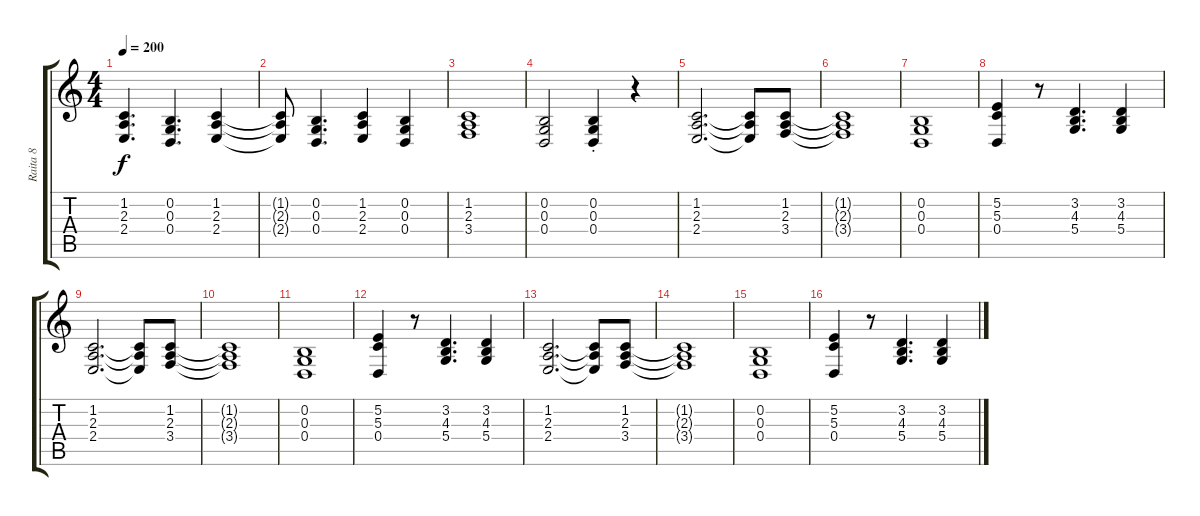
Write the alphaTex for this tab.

\track ("Raita 8" "Raita 8") {instrument pad3polysynth}
\staff {score tabs}
\tuning (E4 B3 G3 D3 A2 E2) {hide}
\ts (4 4)
\tempo 200
\clef g2
\ks c
(1.2 2.3 2.4).4{d dy f} (0.2 0.3 0.4).4{d} (1.2 2.3 2.4).4 |
(1.2{t} 2.3{t} 2.4{t}).8 (0.2 0.3 0.4).4{d} (1.2 2.3 2.4).4 (0.2 0.3 0.4).4 |
(1.2 2.3 3.4).1 |
(0.2 0.3 0.4).2 (0.2{st} 0.3{st} 0.4{st}).4 r.4 |
(1.2 2.3 2.4).2{d} (1.2{t} 2.3{t} 2.4{t}).8 (1.2 2.3 3.4).8 |
(1.2{t} 2.3{t} 3.4{t}).1 |
(0.2 0.3 0.4).1 |
(5.2 5.3 0.4).4 r.8 (3.2 4.3 5.4).4{d} (3.2 4.3 5.4).4 |
(1.2 2.3 2.4).2{d} (1.2{t} 2.3{t} 2.4{t}).8 (1.2 2.3 3.4).8 |
(1.2{t} 2.3{t} 3.4{t}).1 |
(0.2 0.3 0.4).1 |
(5.2 5.3 0.4).4 r.8 (3.2 4.3 5.4).4{d} (3.2 4.3 5.4).4 |
(1.2 2.3 2.4).2{d} (1.2{t} 2.3{t} 2.4{t}).8 (1.2 2.3 3.4).8 |
(1.2{t} 2.3{t} 3.4{t}).1 |
(0.2 0.3 0.4).1 |
(5.2 5.3 0.4).4 r.8 (3.2 4.3 5.4).4{d} (3.2 4.3 5.4).4
